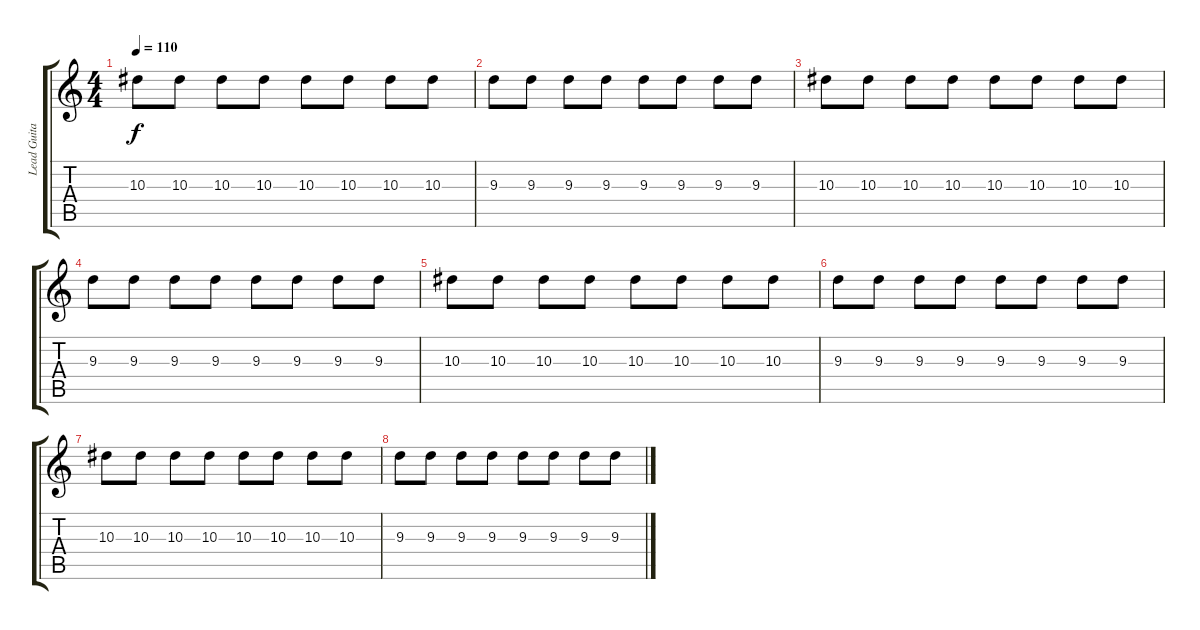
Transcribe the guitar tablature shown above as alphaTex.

\track ("Lead Guitar 3" "Lead Guita") {instrument distortionguitar}
\staff {score tabs}
\tuning (D4 A3 F3 C3 G2 C2) {hide}
\ts (4 4)
\tempo 110
\clef g2
\ks c
10.3.8{dy f} 10.3.8 10.3.8 10.3.8 10.3.8 10.3.8 10.3.8 10.3.8 |
9.3.8 9.3.8 9.3.8 9.3.8 9.3.8 9.3.8 9.3.8 9.3.8 |
10.3.8 10.3.8 10.3.8 10.3.8 10.3.8 10.3.8 10.3.8 10.3.8 |
9.3.8 9.3.8 9.3.8 9.3.8 9.3.8 9.3.8 9.3.8 9.3.8 |
10.3.8 10.3.8 10.3.8 10.3.8 10.3.8 10.3.8 10.3.8 10.3.8 |
9.3.8 9.3.8 9.3.8 9.3.8 9.3.8 9.3.8 9.3.8 9.3.8 |
10.3.8 10.3.8 10.3.8 10.3.8 10.3.8 10.3.8 10.3.8 10.3.8 |
9.3.8 9.3.8 9.3.8 9.3.8 9.3.8 9.3.8 9.3.8 9.3.8
